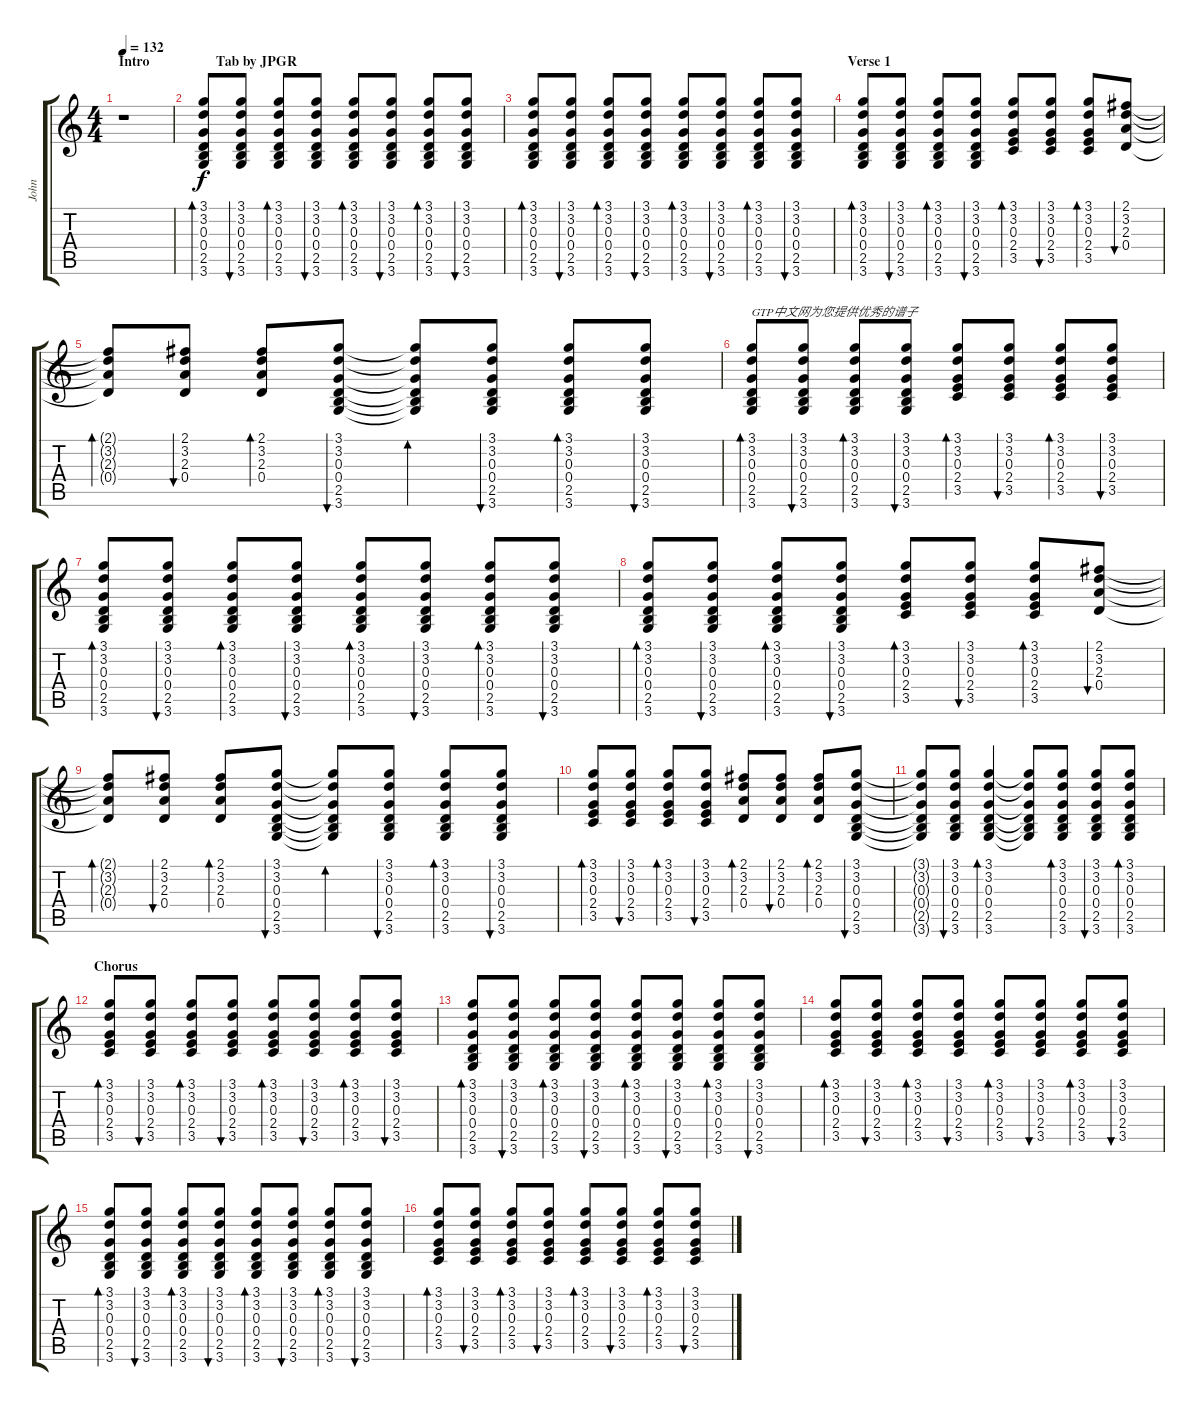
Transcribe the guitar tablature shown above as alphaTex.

\track ("John" "John") {instrument acousticguitarsteel}
\staff {score tabs}
\tuning (E4 B3 G3 D3 A2 E2) {hide}
\ts (4 4)
\section ("" "Intro                   Tab by JPGR")
\tempo 132
\clef g2
\ks c
r.1{dy f instrument acousticguitarsteel} |
(3.1 3.2 0.3 0.4 2.5 3.6).8{bd 30} (3.1 3.2 0.3 0.4 2.5 3.6).8{bu 30} (3.1 3.2 0.3 0.4 2.5 3.6).8{bd 30} (3.1 3.2 0.3 0.4 2.5 3.6).8{bu 30} (3.1 3.2 0.3 0.4 2.5 3.6).8{bd 30} (3.1 3.2 0.3 0.4 2.5 3.6).8{bu 30} (3.1 3.2 0.3 0.4 2.5 3.6).8{bd 30} (3.1 3.2 0.3 0.4 2.5 3.6).8{bu 30} |
(3.1 3.2 0.3 0.4 2.5 3.6).8{bd 30} (3.1 3.2 0.3 0.4 2.5 3.6).8{bu 30} (3.1 3.2 0.3 0.4 2.5 3.6).8{bd 30} (3.1 3.2 0.3 0.4 2.5 3.6).8{bu 30} (3.1 3.2 0.3 0.4 2.5 3.6).8{bd 30} (3.1 3.2 0.3 0.4 2.5 3.6).8{bu 30} (3.1 3.2 0.3 0.4 2.5 3.6).8{bd 30} (3.1 3.2 0.3 0.4 2.5 3.6).8{bu 30} |
\section ("" "Verse 1")
(3.1 3.2 0.3 0.4 2.5 3.6).8{bd 30} (3.1 3.2 0.3 0.4 2.5 3.6).8{bu 30} (3.1 3.2 0.3 0.4 2.5 3.6).8{bd 30} (3.1 3.2 0.3 0.4 2.5 3.6).8{bu 30} (3.1 3.2 0.3 2.4 3.5).8{bd 30} (3.1 3.2 0.3 2.4 3.5).8{bu 30} (3.1 3.2 0.3 2.4 3.5).8{bd 30} (2.1 3.2 2.3 0.4).8{bu 30} |
(2.1{t} 3.2{t} 2.3{t} 0.4{t}).8{bd 30} (2.1 3.2 2.3 0.4).8{bu 30} (2.1 3.2 2.3 0.4).8{bd 30} (3.1 3.2 0.3 0.4 2.5 3.6).8{bu 30} (3.1{t} 3.2{t} 0.3{t} 0.4{t} 2.5{t} 3.6{t}).8{bd 30} (3.1 3.2 0.3 0.4 2.5 3.6).8{bu 30} (3.1 3.2 0.3 0.4 2.5 3.6).8{bd 30} (3.1 3.2 0.3 0.4 2.5 3.6).8{bu 30} |
(3.1 3.2 0.3 0.4 2.5 3.6).8{bd 30 txt "GTP中文网为您提供优秀的谱子"} (3.1 3.2 0.3 0.4 2.5 3.6).8{bu 30} (3.1 3.2 0.3 0.4 2.5 3.6).8{bd 30} (3.1 3.2 0.3 0.4 2.5 3.6).8{bu 30} (3.1 3.2 0.3 2.4 3.5).8{bd 30} (3.1 3.2 0.3 2.4 3.5).8{bu 30} (3.1 3.2 0.3 2.4 3.5).8{bd 30} (3.1 3.2 0.3 2.4 3.5).8{bu 30} |
(3.1 3.2 0.3 0.4 2.5 3.6).8{bd 30} (3.1 3.2 0.3 0.4 2.5 3.6).8{bu 30} (3.1 3.2 0.3 0.4 2.5 3.6).8{bd 30} (3.1 3.2 0.3 0.4 2.5 3.6).8{bu 30} (3.1 3.2 0.3 0.4 2.5 3.6).8{bd 30} (3.1 3.2 0.3 0.4 2.5 3.6).8{bu 30} (3.1 3.2 0.3 0.4 2.5 3.6).8{bd 30} (3.1 3.2 0.3 0.4 2.5 3.6).8{bu 30} |
(3.1 3.2 0.3 0.4 2.5 3.6).8{bd 30} (3.1 3.2 0.3 0.4 2.5 3.6).8{bu 30} (3.1 3.2 0.3 0.4 2.5 3.6).8{bd 30} (3.1 3.2 0.3 0.4 2.5 3.6).8{bu 30} (3.1 3.2 0.3 2.4 3.5).8{bd 30} (3.1 3.2 0.3 2.4 3.5).8{bu 30} (3.1 3.2 0.3 2.4 3.5).8{bd 30} (2.1 3.2 2.3 0.4).8{bu 30} |
(2.1{t} 3.2{t} 2.3{t} 0.4{t}).8{bd 30} (2.1 3.2 2.3 0.4).8{bu 30} (2.1 3.2 2.3 0.4).8{bd 30} (3.1 3.2 0.3 0.4 2.5 3.6).8{bu 30} (3.1{t} 3.2{t} 0.3{t} 0.4{t} 2.5{t} 3.6{t}).8{bd 30} (3.1 3.2 0.3 0.4 2.5 3.6).8{bu 30} (3.1 3.2 0.3 0.4 2.5 3.6).8{bd 30} (3.1 3.2 0.3 0.4 2.5 3.6).8{bu 30} |
(3.1 3.2 0.3 2.4 3.5).8{bd 30} (3.1 3.2 0.3 2.4 3.5).8{bu 30} (3.1 3.2 0.3 2.4 3.5).8{bd 30} (3.1 3.2 0.3 2.4 3.5).8{bu 30} (2.1 3.2 2.3 0.4).8{bd 30} (2.1 3.2 2.3 0.4).8{bu 30} (2.1 3.2 2.3 0.4).8{bd 30} (3.1 3.2 0.3 0.4 2.5 3.6).8{bu 30} |
(3.1{t} 3.2{t} 0.3{t} 0.4{t} 2.5{t} 3.6{t}).8 (3.1 3.2 0.3 0.4 2.5 3.6).8{bu 30} (3.1 3.2 0.3 0.4 2.5 3.6).4{bd 30} (3.1{t} 3.2{t} 0.3{t} 0.4{t} 2.5{t} 3.6{t}).8 (3.1 3.2 0.3 0.4 2.5 3.6).8{bd 30} (3.1 3.2 0.3 0.4 2.5 3.6).8{bu 30} (3.1 3.2 0.3 0.4 2.5 3.6).8{bd 30} |
\section ("" "Chorus")
(3.1 3.2 0.3 2.4 3.5).8{bd 30} (3.1 3.2 0.3 2.4 3.5).8{bu 30} (3.1 3.2 0.3 2.4 3.5).8{bd 30} (3.1 3.2 0.3 2.4 3.5).8{bu 30} (3.1 3.2 0.3 2.4 3.5).8{bd 30} (3.1 3.2 0.3 2.4 3.5).8{bu 30} (3.1 3.2 0.3 2.4 3.5).8{bd 30} (3.1 3.2 0.3 2.4 3.5).8{bu 30} |
(3.1 3.2 0.3 0.4 2.5 3.6).8{bd 30} (3.1 3.2 0.3 0.4 2.5 3.6).8{bu 30} (3.1 3.2 0.3 0.4 2.5 3.6).8{bd 30} (3.1 3.2 0.3 0.4 2.5 3.6).8{bu 30} (3.1 3.2 0.3 0.4 2.5 3.6).8{bd 30} (3.1 3.2 0.3 0.4 2.5 3.6).8{bu 30} (3.1 3.2 0.3 0.4 2.5 3.6).8{bd 30} (3.1 3.2 0.3 0.4 2.5 3.6).8{bu 30} |
(3.1 3.2 0.3 2.4 3.5).8{bd 30} (3.1 3.2 0.3 2.4 3.5).8{bu 30} (3.1 3.2 0.3 2.4 3.5).8{bd 30} (3.1 3.2 0.3 2.4 3.5).8{bu 30} (3.1 3.2 0.3 2.4 3.5).8{bd 30} (3.1 3.2 0.3 2.4 3.5).8{bu 30} (3.1 3.2 0.3 2.4 3.5).8{bd 30} (3.1 3.2 0.3 2.4 3.5).8{bu 30} |
(3.1 3.2 0.3 0.4 2.5 3.6).8{bd 30} (3.1 3.2 0.3 0.4 2.5 3.6).8{bu 30} (3.1 3.2 0.3 0.4 2.5 3.6).8{bd 30} (3.1 3.2 0.3 0.4 2.5 3.6).8{bu 30} (3.1 3.2 0.3 0.4 2.5 3.6).8{bd 30} (3.1 3.2 0.3 0.4 2.5 3.6).8{bu 30} (3.1 3.2 0.3 0.4 2.5 3.6).8{bd 30} (3.1 3.2 0.3 0.4 2.5 3.6).8{bu 30} |
(3.1 3.2 0.3 2.4 3.5).8{bd 30} (3.1 3.2 0.3 2.4 3.5).8{bu 30} (3.1 3.2 0.3 2.4 3.5).8{bd 30} (3.1 3.2 0.3 2.4 3.5).8{bu 30} (3.1 3.2 0.3 2.4 3.5).8{bd 30} (3.1 3.2 0.3 2.4 3.5).8{bu 30} (3.1 3.2 0.3 2.4 3.5).8{bd 30} (3.1 3.2 0.3 2.4 3.5).8{bu 30}
